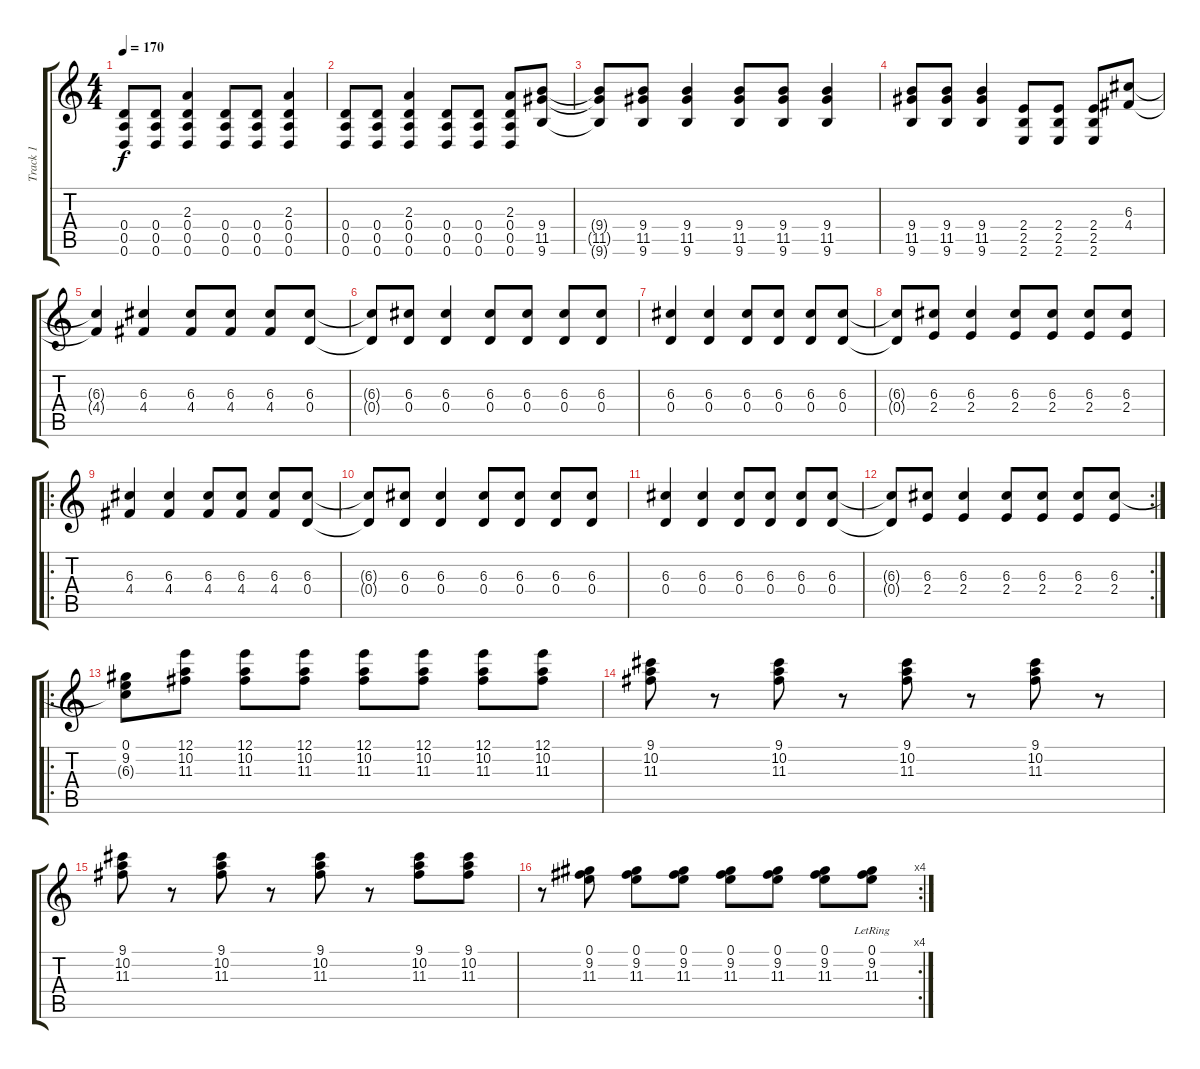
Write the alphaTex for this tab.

\track ("Track 1" "Track 1") {instrument distortionguitar}
\staff {score tabs}
\tuning (E4 B3 G3 D3 A2 D2) {hide}
\ts (4 4)
\tempo 170
\clef g2
\ks c
(0.4{t} 0.5{t} 0.6{t}).8{dy f} (0.4 0.5 0.6).8 (2.3 0.4 0.5 0.6).4 (0.4 0.5 0.6).8 (0.4 0.5 0.6).8 (2.3 0.4 0.5 0.6).4 |
(0.4 0.5 0.6).8 (0.4 0.5 0.6).8 (2.3 0.4 0.5 0.6).4 (0.4 0.5 0.6).8 (0.4 0.5 0.6).8 (2.3 0.4 0.5 0.6).8 (9.4 11.5 9.6).8 |
(9.4{t} 11.5{t} 9.6{t}).8 (9.4 11.5 9.6).8 (9.4 11.5 9.6).4 (9.4 11.5 9.6).8 (9.4 11.5 9.6).8 (9.4 11.5 9.6).4 |
(9.4 11.5 9.6).8 (9.4 11.5 9.6).8 (9.4 11.5 9.6).4 (2.4 2.5 2.6).8 (2.4 2.5 2.6).8 (2.4 2.5 2.6).8 (6.3 4.4).8 |
(6.3{t} 4.4{t}).4{volume 11} (6.3 4.4).4 (6.3 4.4).8 (6.3 4.4).8 (6.3 4.4).8 (6.3 0.4).8 |
(6.3{t} 0.4{t}).8 (6.3 0.4).8 (6.3 0.4).4 (6.3 0.4).8 (6.3 0.4).8 (6.3 0.4).8 (6.3 0.4).8 |
(6.3 0.4).4 (6.3 0.4).4 (6.3 0.4).8 (6.3 0.4).8 (6.3 0.4).8 (6.3 0.4).8 |
(6.3{t} 0.4{t}).8 (6.3 2.4).8 (6.3 2.4).4 (6.3 2.4).8 (6.3 2.4).8 (6.3 2.4).8 (6.3 2.4).8 |
\ro
(6.3 4.4).4{volume 15} (6.3 4.4).4 (6.3 4.4).8 (6.3 4.4).8 (6.3 4.4).8 (6.3 0.4).8 |
(6.3{t} 0.4{t}).8 (6.3 0.4).8 (6.3 0.4).4 (6.3 0.4).8 (6.3 0.4).8 (6.3 0.4).8 (6.3 0.4).8 |
(6.3 0.4).4 (6.3 0.4).4 (6.3 0.4).8 (6.3 0.4).8 (6.3 0.4).8 (6.3 0.4).8 |
\rc 2
(6.3{t} 0.4{t}).8 (6.3 2.4).8 (6.3 2.4).4 (6.3 2.4).8 (6.3 2.4).8 (6.3 2.4).8 (6.3 2.4).8 |
\ro
(0.1 9.2 6.3{t}).8 (12.1 10.2 11.3).8 (12.1 10.2 11.3).8 (12.1 10.2 11.3).8 (12.1 10.2 11.3).8 (12.1 10.2 11.3).8 (12.1 10.2 11.3).8 (12.1 10.2 11.3).8 |
(9.1 10.2 11.3).8 r.8 (9.1 10.2 11.3).8 r.8 (9.1 10.2 11.3).8 r.8 (9.1 10.2 11.3).8 r.8 |
(9.1 10.2 11.3).8 r.8 (9.1 10.2 11.3).8 r.8 (9.1 10.2 11.3).8 r.8 (9.1 10.2 11.3).8 (9.1 10.2 11.3).8 |
\rc 4
r.8 (0.1 9.2 11.3).8 (0.1 9.2 11.3).8 (0.1 9.2 11.3).8 (0.1 9.2 11.3).8 (0.1 9.2 11.3).8 (0.1 9.2 11.3).8 (0.1{lr} 9.2{lr} 11.3{lr}).8
